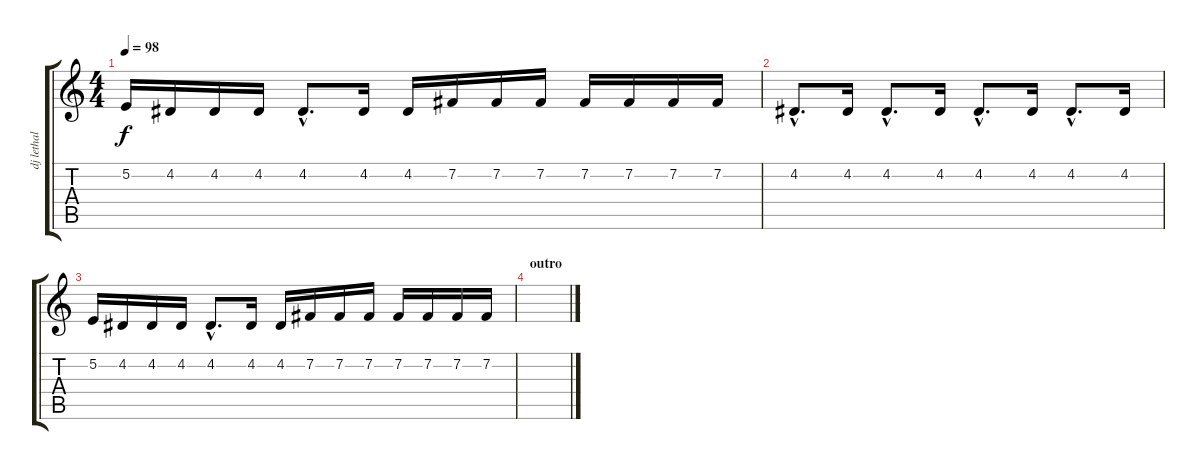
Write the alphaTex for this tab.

\track ("dj lethal" "dj lethal") {instrument choiraahs}
\staff {score tabs}
\tuning (E4 B3 G3 D3 A2 E2) {hide}
\ts (4 4)
\tempo 98
\clef g2
\ks c
5.2.16{dy f} 4.2.16 4.2.16 4.2.16 4.2{hac}.8{d} 4.2.16 4.2.16 7.2.16 7.2.16 7.2.16 7.2.16 7.2.16 7.2.16 7.2.16 |
4.2{hac}.8{d} 4.2.16 4.2{hac}.8{d} 4.2.16 4.2{hac}.8{d} 4.2.16 4.2{hac}.8{d} 4.2.16 |
5.2.16 4.2.16 4.2.16 4.2.16 4.2{hac}.8{d} 4.2.16 4.2.16 7.2.16 7.2.16 7.2.16 7.2.16 7.2.16 7.2.16 7.2.16 |
\section ("" "outro")
